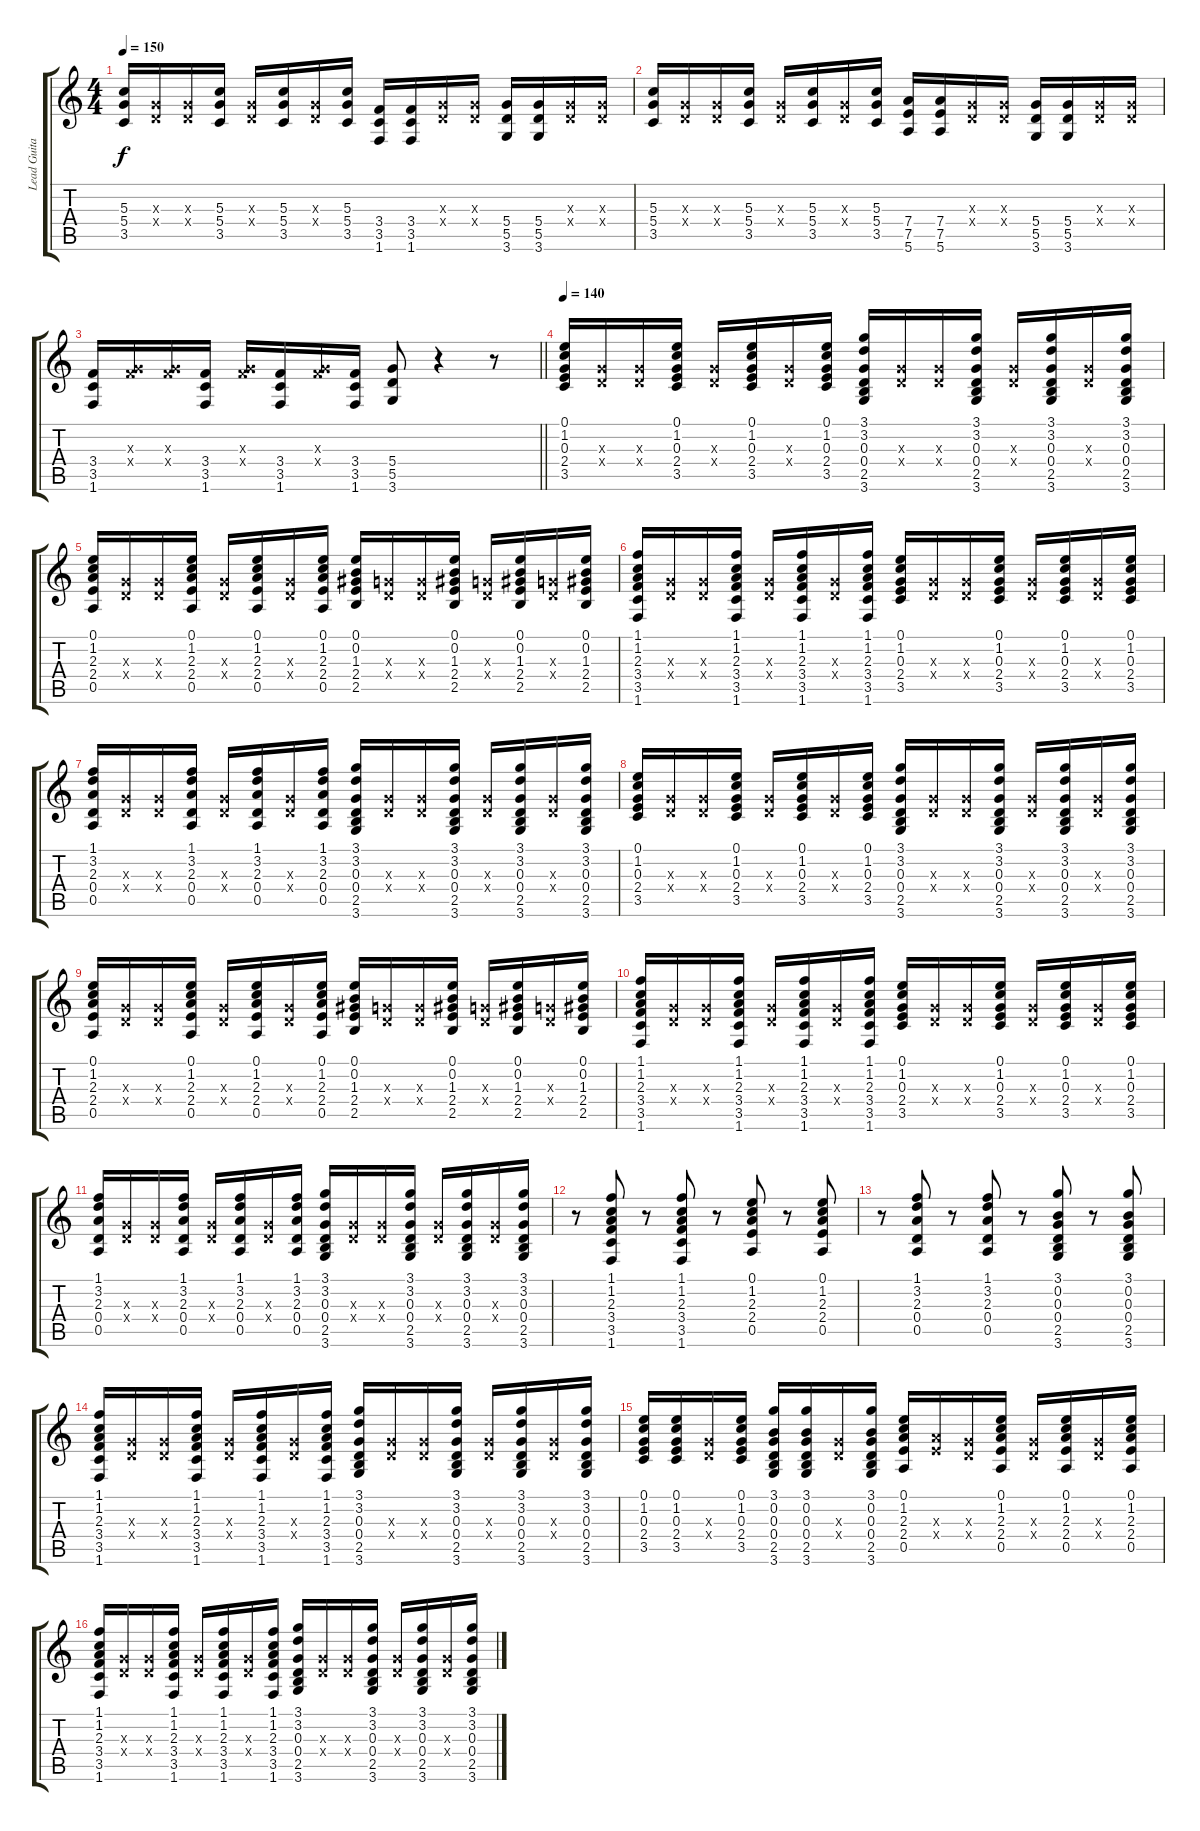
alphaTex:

\track ("Lead Guitar (On and On and On)" "Lead Guita") {instrument overdrivenguitar}
\staff {score tabs}
\tuning (E4 B3 G3 D3 A2 E2) {hide}
\ts (4 4)
\tempo 150
\clef g2
\ks c
(5.3 5.4 3.5).16{dy f} (0.3{x} 0.4{x}).16 (0.3{x} 0.4{x}).16 (5.3 5.4 3.5).16 (0.3{x} 0.4{x}).16 (5.3 5.4 3.5).16 (0.3{x} 0.4{x}).16 (5.3 5.4 3.5).16 (3.4 3.5 1.6).16 (3.4 3.5 1.6).16 (0.3{x} 0.4{x}).16 (0.3{x} 0.4{x}).16 (5.4 5.5 3.6).16 (5.4 5.5 3.6).16 (0.3{x} 0.4{x}).16 (0.3{x} 0.4{x}).16 |
(5.3 5.4 3.5).16 (0.3{x} 0.4{x}).16 (0.3{x} 0.4{x}).16 (5.3 5.4 3.5).16 (0.3{x} 0.4{x}).16 (5.3 5.4 3.5).16 (0.3{x} 0.4{x}).16 (5.3 5.4 3.5).16 (7.4 7.5 5.6).16 (7.4 7.5 5.6).16 (0.3{x} 0.4{x}).16 (0.3{x} 0.4{x}).16 (5.4 5.5 3.6).16 (5.4 5.5 3.6).16 (0.3{x} 0.4{x}).16 (0.3{x} 0.4{x}).16 |
\barLineRight lightlight
(3.4 3.5 1.6).16 (0.3{x} 3.4{x}).16 (0.3{x} 3.4{x}).16 (3.4 3.5 1.6).16 (0.3{x} 3.4{x}).16 (3.4 3.5 1.6).16 (0.3{x} 3.4{x}).16 (3.4 3.5 1.6).16 (5.4 5.5 3.6).8 r.4 r.8 |
\tempo 140
(0.1 1.2 0.3 2.4 3.5).16 (0.3{x} 0.4{x}).16 (0.3{x} 0.4{x}).16 (0.1 1.2 0.3 2.4 3.5).16 (0.3{x} 0.4{x}).16 (0.1 1.2 0.3 2.4 3.5).16 (0.3{x} 0.4{x}).16 (0.1 1.2 0.3 2.4 3.5).16 (3.1 3.2 0.3 0.4 2.5 3.6).16 (0.3{x} 0.4{x}).16 (0.3{x} 0.4{x}).16 (3.1 3.2 0.3 0.4 2.5 3.6).16 (0.3{x} 0.4{x}).16 (3.1 3.2 0.3 0.4 2.5 3.6).16 (0.3{x} 0.4{x}).16 (3.1 3.2 0.3 0.4 2.5 3.6).16 |
(0.1 1.2 2.3 2.4 0.5).16 (0.3{x} 0.4{x}).16 (0.3{x} 0.4{x}).16 (0.1 1.2 2.3 2.4 0.5).16 (0.3{x} 0.4{x}).16 (0.1 1.2 2.3 2.4 0.5).16 (0.3{x} 0.4{x}).16 (0.1 1.2 2.3 2.4 0.5).16 (0.1 0.2 1.3 2.4 2.5).16 (0.3{x} 0.4{x}).16 (0.3{x} 0.4{x}).16 (0.1 0.2 1.3 2.4 2.5).16 (0.3{x} 0.4{x}).16 (0.1 0.2 1.3 2.4 2.5).16 (0.3{x} 0.4{x}).16 (0.1 0.2 1.3 2.4 2.5).16 |
(1.1 1.2 2.3 3.4 3.5 1.6).16 (0.3{x} 0.4{x}).16 (0.3{x} 0.4{x}).16 (1.1 1.2 2.3 3.4 3.5 1.6).16 (0.3{x} 0.4{x}).16 (1.1 1.2 2.3 3.4 3.5 1.6).16 (0.3{x} 0.4{x}).16 (1.1 1.2 2.3 3.4 3.5 1.6).16 (0.1 1.2 0.3 2.4 3.5).16 (0.3{x} 0.4{x}).16 (0.3{x} 0.4{x}).16 (0.1 1.2 0.3 2.4 3.5).16 (0.3{x} 0.4{x}).16 (0.1 1.2 0.3 2.4 3.5).16 (0.3{x} 0.4{x}).16 (0.1 1.2 0.3 2.4 3.5).16 |
(1.1 3.2 2.3 0.4 0.5).16 (0.3{x} 0.4{x}).16 (0.3{x} 0.4{x}).16 (1.1 3.2 2.3 0.4 0.5).16 (0.3{x} 0.4{x}).16 (1.1 3.2 2.3 0.4 0.5).16 (0.3{x} 0.4{x}).16 (1.1 3.2 2.3 0.4 0.5).16 (3.1 3.2 0.3 0.4 2.5 3.6).16 (0.3{x} 0.4{x}).16 (0.3{x} 0.4{x}).16 (3.1 3.2 0.3 0.4 2.5 3.6).16 (0.3{x} 0.4{x}).16 (3.1 3.2 0.3 0.4 2.5 3.6).16 (0.3{x} 0.4{x}).16 (3.1 3.2 0.3 0.4 2.5 3.6).16 |
(0.1 1.2 0.3 2.4 3.5).16 (0.3{x} 0.4{x}).16 (0.3{x} 0.4{x}).16 (0.1 1.2 0.3 2.4 3.5).16 (0.3{x} 0.4{x}).16 (0.1 1.2 0.3 2.4 3.5).16 (0.3{x} 0.4{x}).16 (0.1 1.2 0.3 2.4 3.5).16 (3.1 3.2 0.3 0.4 2.5 3.6).16 (0.3{x} 0.4{x}).16 (0.3{x} 0.4{x}).16 (3.1 3.2 0.3 0.4 2.5 3.6).16 (0.3{x} 0.4{x}).16 (3.1 3.2 0.3 0.4 2.5 3.6).16 (0.3{x} 0.4{x}).16 (3.1 3.2 0.3 0.4 2.5 3.6).16 |
(0.1 1.2 2.3 2.4 0.5).16 (0.3{x} 0.4{x}).16 (0.3{x} 0.4{x}).16 (0.1 1.2 2.3 2.4 0.5).16 (0.3{x} 0.4{x}).16 (0.1 1.2 2.3 2.4 0.5).16 (0.3{x} 0.4{x}).16 (0.1 1.2 2.3 2.4 0.5).16 (0.1 0.2 1.3 2.4 2.5).16 (0.3{x} 0.4{x}).16 (0.3{x} 0.4{x}).16 (0.1 0.2 1.3 2.4 2.5).16 (0.3{x} 0.4{x}).16 (0.1 0.2 1.3 2.4 2.5).16 (0.3{x} 0.4{x}).16 (0.1 0.2 1.3 2.4 2.5).16 |
(1.1 1.2 2.3 3.4 3.5 1.6).16 (0.3{x} 0.4{x}).16 (0.3{x} 0.4{x}).16 (1.1 1.2 2.3 3.4 3.5 1.6).16 (0.3{x} 0.4{x}).16 (1.1 1.2 2.3 3.4 3.5 1.6).16 (0.3{x} 0.4{x}).16 (1.1 1.2 2.3 3.4 3.5 1.6).16 (0.1 1.2 0.3 2.4 3.5).16 (0.3{x} 0.4{x}).16 (0.3{x} 0.4{x}).16 (0.1 1.2 0.3 2.4 3.5).16 (0.3{x} 0.4{x}).16 (0.1 1.2 0.3 2.4 3.5).16 (0.3{x} 0.4{x}).16 (0.1 1.2 0.3 2.4 3.5).16 |
(1.1 3.2 2.3 0.4 0.5).16 (0.3{x} 0.4{x}).16 (0.3{x} 0.4{x}).16 (1.1 3.2 2.3 0.4 0.5).16 (0.3{x} 0.4{x}).16 (1.1 3.2 2.3 0.4 0.5).16 (0.3{x} 0.4{x}).16 (1.1 3.2 2.3 0.4 0.5).16 (3.1 3.2 0.3 0.4 2.5 3.6).16 (0.3{x} 0.4{x}).16 (0.3{x} 0.4{x}).16 (3.1 3.2 0.3 0.4 2.5 3.6).16 (0.3{x} 0.4{x}).16 (3.1 3.2 0.3 0.4 2.5 3.6).16 (0.3{x} 0.4{x}).16 (3.1 3.2 0.3 0.4 2.5 3.6).16 |
r.8 (1.1 1.2 2.3 3.4 3.5 1.6).8 r.8 (1.1 1.2 2.3 3.4 3.5 1.6).8 r.8 (0.1 1.2 2.3 2.4 0.5).8 r.8 (0.1 1.2 2.3 2.4 0.5).8 |
r.8 (1.1 3.2 2.3 0.4 0.5).8 r.8 (1.1 3.2 2.3 0.4 0.5).8 r.8 (3.1 0.2 0.3 0.4 2.5 3.6).8 r.8 (3.1 0.2 0.3 0.4 2.5 3.6).8 |
(1.1 1.2 2.3 3.4 3.5 1.6).16 (0.3{x} 0.4{x}).16 (0.3{x} 0.4{x}).16 (1.1 1.2 2.3 3.4 3.5 1.6).16 (0.3{x} 0.4{x}).16 (1.1 1.2 2.3 3.4 3.5 1.6).16 (0.3{x} 0.4{x}).16 (1.1 1.2 2.3 3.4 3.5 1.6).16 (3.1 3.2 0.3 0.4 2.5 3.6).16 (0.3{x} 0.4{x}).16 (0.3{x} 0.4{x}).16 (3.1 3.2 0.3 0.4 2.5 3.6).16 (0.3{x} 0.4{x}).16 (3.1 3.2 0.3 0.4 2.5 3.6).16 (0.3{x} 0.4{x}).16 (3.1 3.2 0.3 0.4 2.5 3.6).16 |
(0.1 1.2 0.3 2.4 3.5).16 (0.1 1.2 0.3 2.4 3.5).16 (0.3{x} 0.4{x}).16 (0.1 1.2 0.3 2.4 3.5).16 (3.1 0.2 0.3 0.4 2.5 3.6).16 (3.1 0.2 0.3 0.4 2.5 3.6).16 (0.3{x} 0.4{x}).16 (3.1 0.2 0.3 0.4 2.5 3.6).16 (0.1 1.2 2.3 2.4 0.5).16 (2.3{x} 2.4{x}).16 (0.3{x} 0.4{x}).16 (0.1 1.2 2.3 2.4 0.5).16 (0.3{x} 0.4{x}).16 (0.1 1.2 2.3 2.4 0.5).16 (0.3{x} 0.4{x}).16 (0.1 1.2 2.3 2.4 0.5).16 |
(1.1 1.2 2.3 3.4 3.5 1.6).16 (0.3{x} 0.4{x}).16 (0.3{x} 0.4{x}).16 (1.1 1.2 2.3 3.4 3.5 1.6).16 (0.3{x} 0.4{x}).16 (1.1 1.2 2.3 3.4 3.5 1.6).16 (0.3{x} 0.4{x}).16 (1.1 1.2 2.3 3.4 3.5 1.6).16 (3.1 3.2 0.3 0.4 2.5 3.6).16 (0.3{x} 0.4{x}).16 (0.3{x} 0.4{x}).16 (3.1 3.2 0.3 0.4 2.5 3.6).16 (0.3{x} 0.4{x}).16 (3.1 3.2 0.3 0.4 2.5 3.6).16 (0.3{x} 0.4{x}).16 (3.1 3.2 0.3 0.4 2.5 3.6).16
